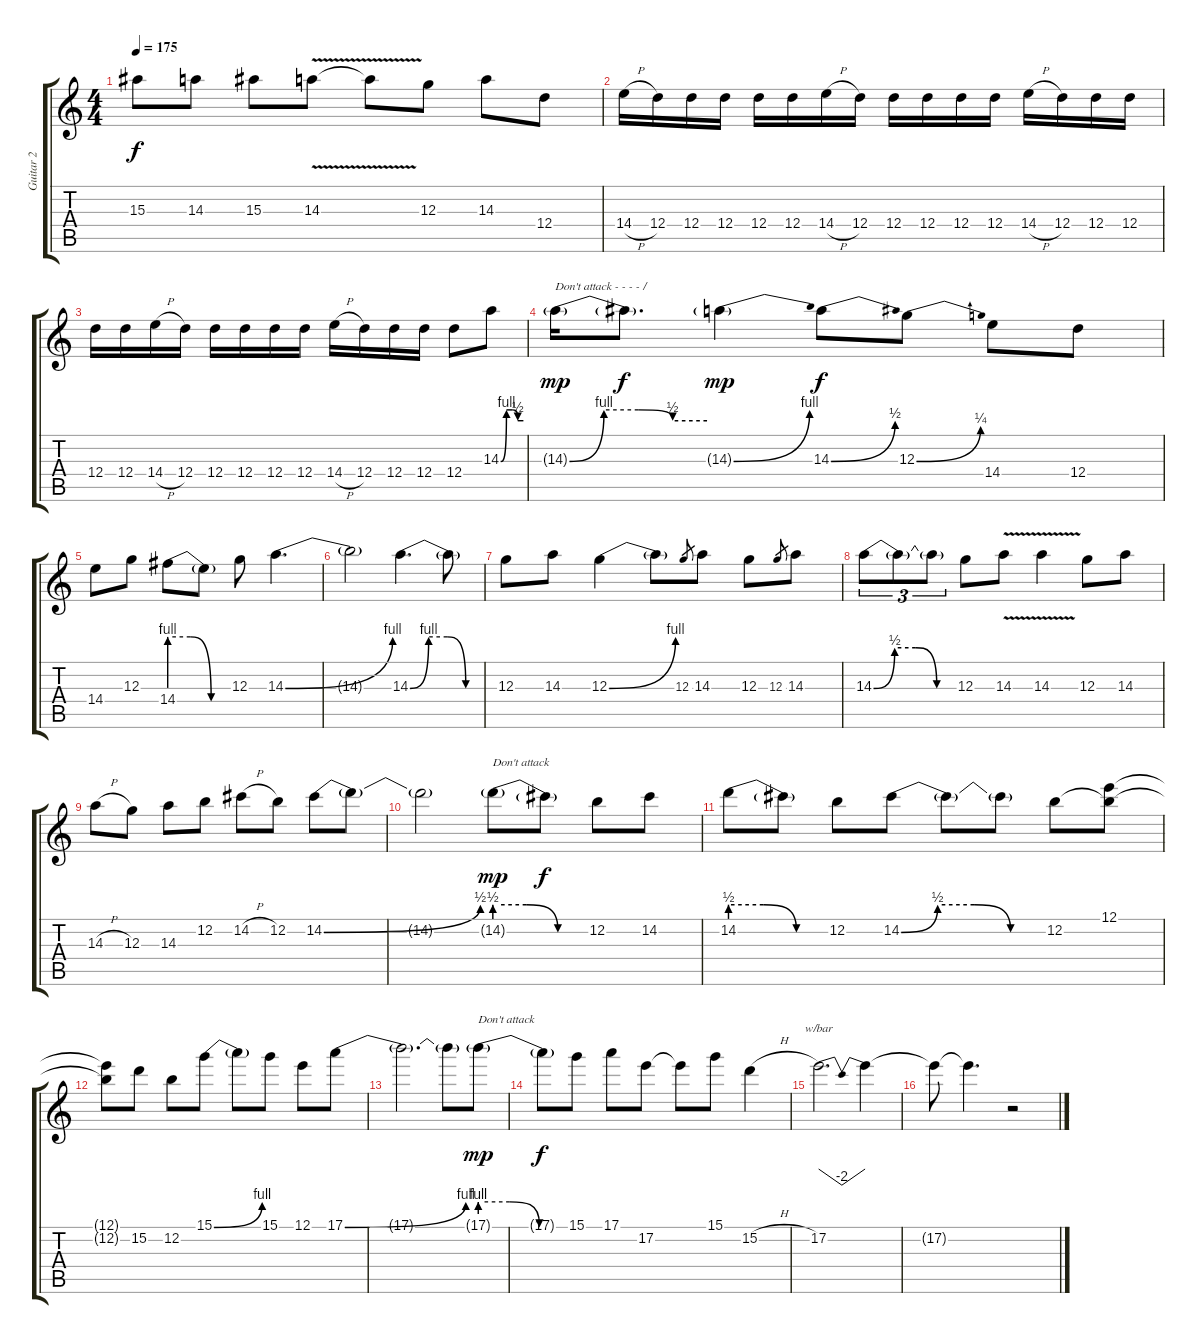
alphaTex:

\track ("Guitar 2" "Guitar 2") {instrument overdrivenguitar}
\staff {score tabs}
\tuning (E4 B3 G3 D3 A2 E2) {hide}
\ts (4 4)
\tempo 175
\clef g2
\ks c
15.3{t}.8{dy f} 14.3.8 15.3.8 14.3{v}.8 14.3{t}.8 12.3.8 14.3.8 12.4.8 |
14.4{h}.16 12.4.16 12.4.16 12.4.16 12.4.16 12.4.16 14.4{h}.16 12.4.16 12.4.16 12.4.16 12.4.16 12.4.16 14.4{h}.16 12.4.16 12.4.16 12.4.16 |
12.4.16 12.4.16 14.4{h}.16 12.4.16 12.4.16 12.4.16 12.4.16 12.4.16 14.4{h}.16 12.4.16 12.4.16 12.4.16 12.4.8 14.3{be (custom 0 0 15 4 30 4 45 2 60 2)}.8 |
14.3{be (custom 0 0 15 4 30 4 45 2 60 2) g}.16{txt "Don't attack - - - - /" dy mp} 14.3{t}.8{d dy f} 14.3{be (bend 0 0 60 4) g}.4{dy mp} 14.3{be (bend 0 0 60 2)}.8{dy f} 12.3{be (bend 0 0 60 1)}.8 14.4.8 12.4.8 |
14.4.8 12.3.8 14.4{be (custom 0 4 20 4 40 0 60 0)}.8 14.4{t}.8 12.3.8 14.3{be (bend 0 0 60 4)}.4{d} |
14.3{t}.2 14.3{be (custom 0 0 15 4 30 4 45 0 60 0)}.4{d} 14.3{t}.8 |
12.3.8 14.3.8 12.3{be (bend 0 0 60 4)}.4 12.3{t}.8 12.3.8{gr} 14.3.8 12.3.8 12.3.8{gr} 14.3.8 |
14.3{be (custom 0 0 15 2 30 2 45 0 60 0)}.8{tu (3 2)} 14.3{t}.8{tu (3 2)} 14.3{t}.8{tu (3 2)} 12.3.8 14.3{v}.8 14.3{v}.4 12.3.8 14.3.8 |
14.3{h}.8 12.3.8 14.3.8 12.2.8 14.2{h}.8 12.2.8 14.2{be (bend 0 0 60 2)}.8 14.2{t}.8 |
14.2{t}.2 14.2{be (custom 0 2 20 2 40 0 60 0) g}.8{txt "Don't attack" dy mp} 14.2{t}.8{dy f} 12.2.8 14.2.8 |
14.2{be (custom 0 2 20 2 40 0 60 0)}.8 14.2{t}.8 12.2.8 14.2{be (custom 0 0 15 2 30 2 45 0 60 0)}.8 14.2{t}.8 14.2{t}.8 12.2.8 (12.1 12.2{t}).8 |
(12.1{t} 12.2{t}).8 15.2.8 12.2.8 15.1{be (bend 0 0 60 4)}.8 15.1{t}.8 15.1.8 12.1.8 17.1{be (bend 0 0 60 4)}.8 |
17.1{t}.2{d} 17.1{t}.8 17.1{be (custom 0 4 20 4 40 0 60 0) g}.8{txt "Don't attack" dy mp} |
17.1{t}.8{dy f} 15.1.8 17.1.8 17.2.8 17.2{t}.8 15.1.8 15.2{h}.4 |
17.2.2{d tbe (dip default 0 0 30 -8 60 0)} 17.2{t}.4 |
17.2{t}.8 17.2{t}.4{d} r.2
